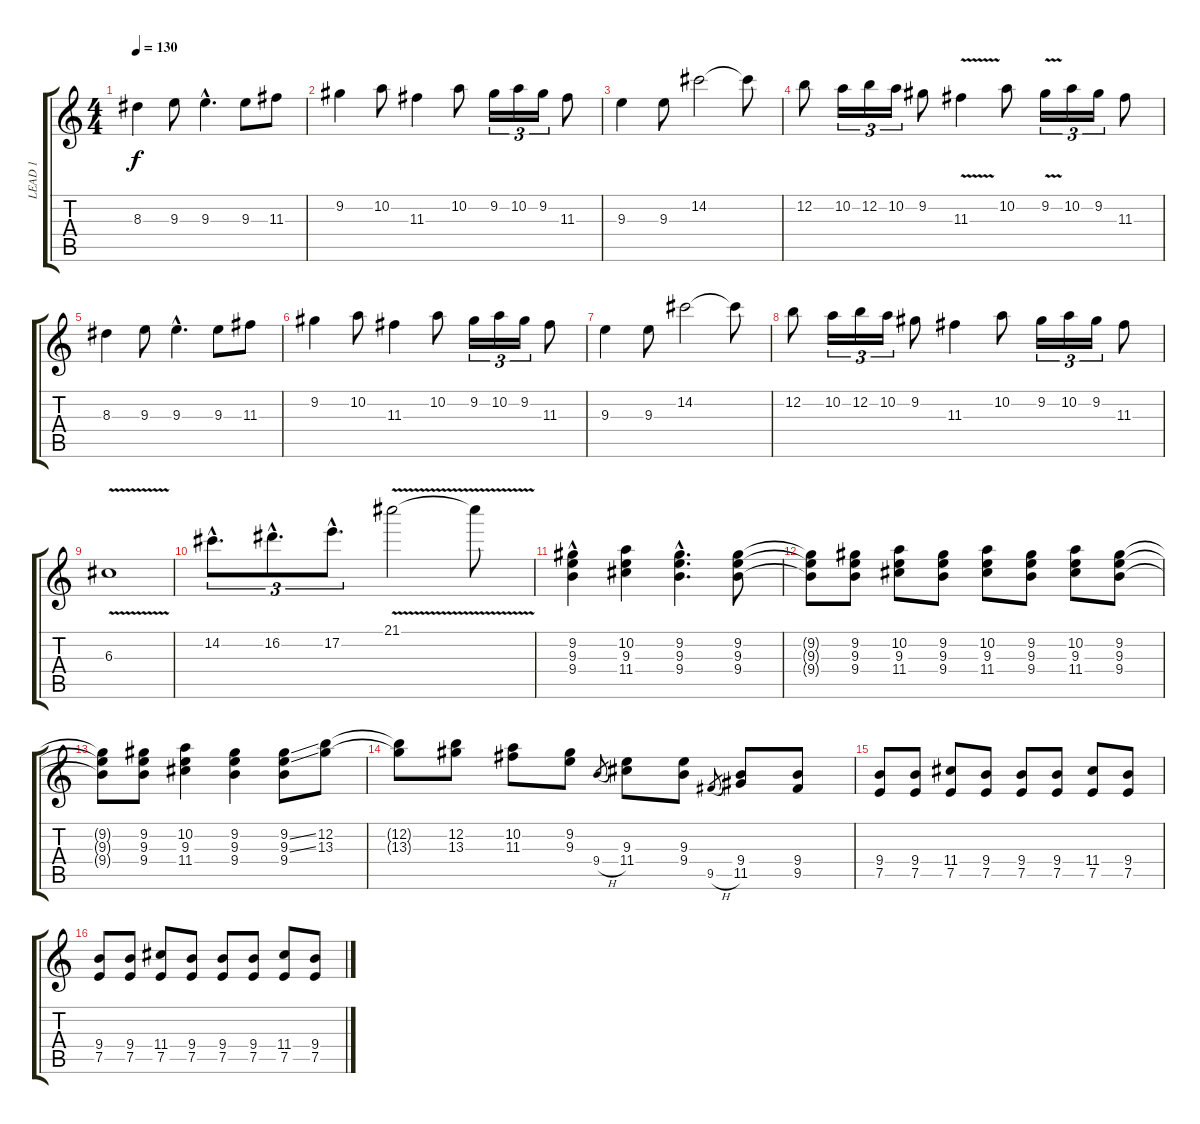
\track ("LEAD 1" "LEAD 1") {instrument distortionguitar}
\staff {score tabs}
\tuning (E4 B3 G3 D3 A2 E2) {hide}
\ts (4 4)
\tempo 130
\clef g2
\ks c
8.3.4{dy f balance 0} 9.3.8 9.3{hac}.4{d} 9.3.8 11.3.8 |
9.2.4 10.2.8 11.3.4 10.2.8 9.2.16{tu (3 2)} 10.2.16{tu (3 2)} 9.2.16{tu (3 2)} 11.3.8 |
9.3.4 9.3.8 14.2.2 14.2{t}.8 |
12.2.8 10.2.16{tu (3 2)} 12.2.16{tu (3 2)} 10.2.16{tu (3 2)} 9.2.8 11.3{v}.4 10.2.8 9.2{v}.16{tu (3 2)} 10.2.16{tu (3 2)} 9.2.16{tu (3 2)} 11.3.8 |
8.3.4 9.3.8 9.3{hac}.4{d} 9.3.8 11.3.8 |
9.2.4 10.2.8 11.3.4 10.2.8 9.2.16{tu (3 2)} 10.2.16{tu (3 2)} 9.2.16{tu (3 2)} 11.3.8 |
9.3.4 9.3.8 14.2.2 14.2{t}.8 |
12.2.8 10.2.16{tu (3 2)} 12.2.16{tu (3 2)} 10.2.16{tu (3 2)} 9.2.8 11.3.4 10.2.8 9.2.16{tu (3 2)} 10.2.16{tu (3 2)} 9.2.16{tu (3 2)} 11.3.8 |
6.3{v}.1 |
14.2{hac}.8{d tu (3 2)} 16.2{hac}.8{d tu (3 2)} 17.2{hac}.8{d tu (3 2)} 21.1{v}.2 21.1{t}.8 |
(9.2{hac} 9.3 9.4).4 (10.2 9.3 11.4).4 (9.2 9.3{hac} 9.4{hac}).4{d} (9.2 9.3 9.4).8 |
(9.2{t} 9.3{t} 9.4{t}).8 (9.2 9.3 9.4).8 (10.2 9.3 11.4).8 (9.2 9.3 9.4).8 (10.2 9.3 11.4).8 (9.2 9.3 9.4).8 (10.2 9.3 11.4).8 (9.2 9.3 9.4).8 |
(9.2{t} 9.3{t} 9.4{t}).8 (9.2 9.3 9.4).8 (10.2 9.3 11.4).4 (9.2 9.3 9.4).4 (9.2{ss} 9.3{ss} 9.4).8 (12.2 13.3).8 |
(12.2{t} 13.3{t}).8 (12.2 13.3).8 (10.2 11.3).8 (9.2 9.3).8 9.4{h}.8{gr} (9.3 11.4).8 (9.3 9.4).8 9.5{h}.8{gr} (9.4 11.5).8 (9.4 9.5).8 |
(9.4 7.5).8{volume 10} (9.4 7.5).8 (11.4 7.5).8 (9.4 7.5).8 (9.4 7.5).8 (9.4 7.5).8 (11.4 7.5).8 (9.4 7.5).8 |
(9.4 7.5).8 (9.4 7.5).8 (11.4 7.5).8 (9.4 7.5).8 (9.4 7.5).8 (9.4 7.5).8 (11.4 7.5).8 (9.4 7.5).8
